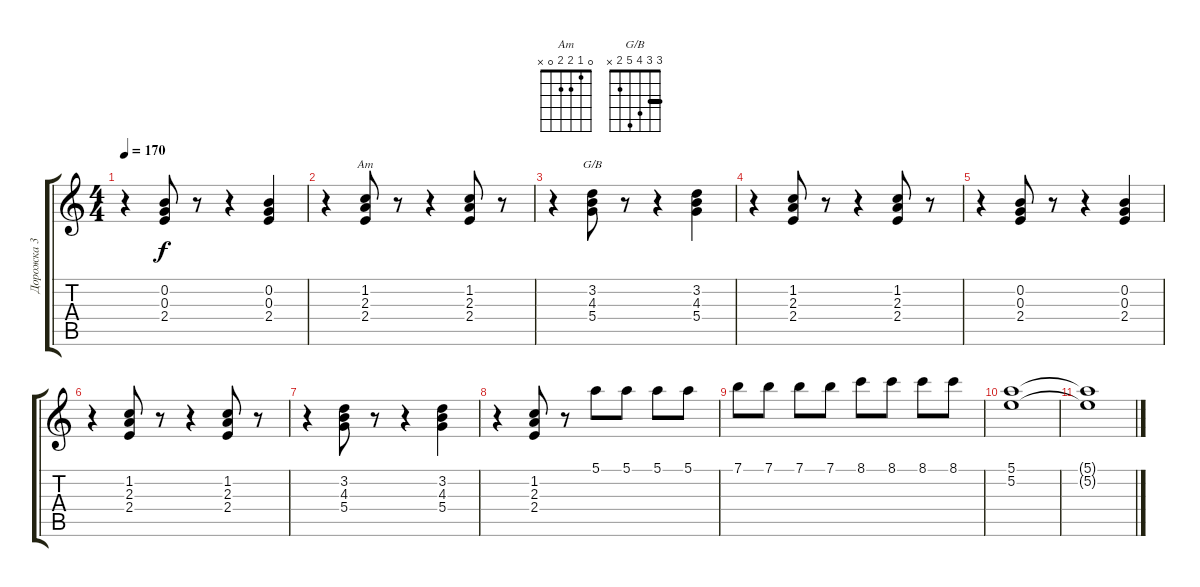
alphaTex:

\track ("Дорожка 3" "Дорожка 3") {instrument distortionguitar}
\staff {score tabs}
\tuning (E4 B3 G3 D3 A2 D2) {hide}
\chord ("Am" 0 1 2 2 0 x)
\chord ("G/B" 3 3 4 5 2 x) {barre 3}
\ts (4 4)
\tempo 170
\clef g2
\ks c
r.4{dy f} (0.2 0.3 2.4).8 r.8 r.4 (0.2 0.3 2.4).4 |
r.4 (1.2 2.3 2.4).8{ch "Am"} r.8 r.4 (1.2 2.3 2.4).8 r.8 |
r.4 (3.2 4.3 5.4).8{ch "G/B"} r.8 r.4 (3.2 4.3 5.4).4 |
r.4 (1.2 2.3 2.4).8 r.8 r.4 (1.2 2.3 2.4).8 r.8 |
r.4 (0.2 0.3 2.4).8 r.8 r.4 (0.2 0.3 2.4).4 |
r.4 (1.2 2.3 2.4).8 r.8 r.4 (1.2 2.3 2.4).8 r.8 |
r.4 (3.2 4.3 5.4).8 r.8 r.4 (3.2 4.3 5.4).4 |
r.4 (1.2 2.3 2.4).8 r.8 5.1.8 5.1.8 5.1.8 5.1.8 |
7.1.8 7.1.8 7.1.8 7.1.8 8.1.8 8.1.8 8.1.8 8.1.8 |
(5.1 5.2).1 |
(5.1{t} 5.2{t}).1
